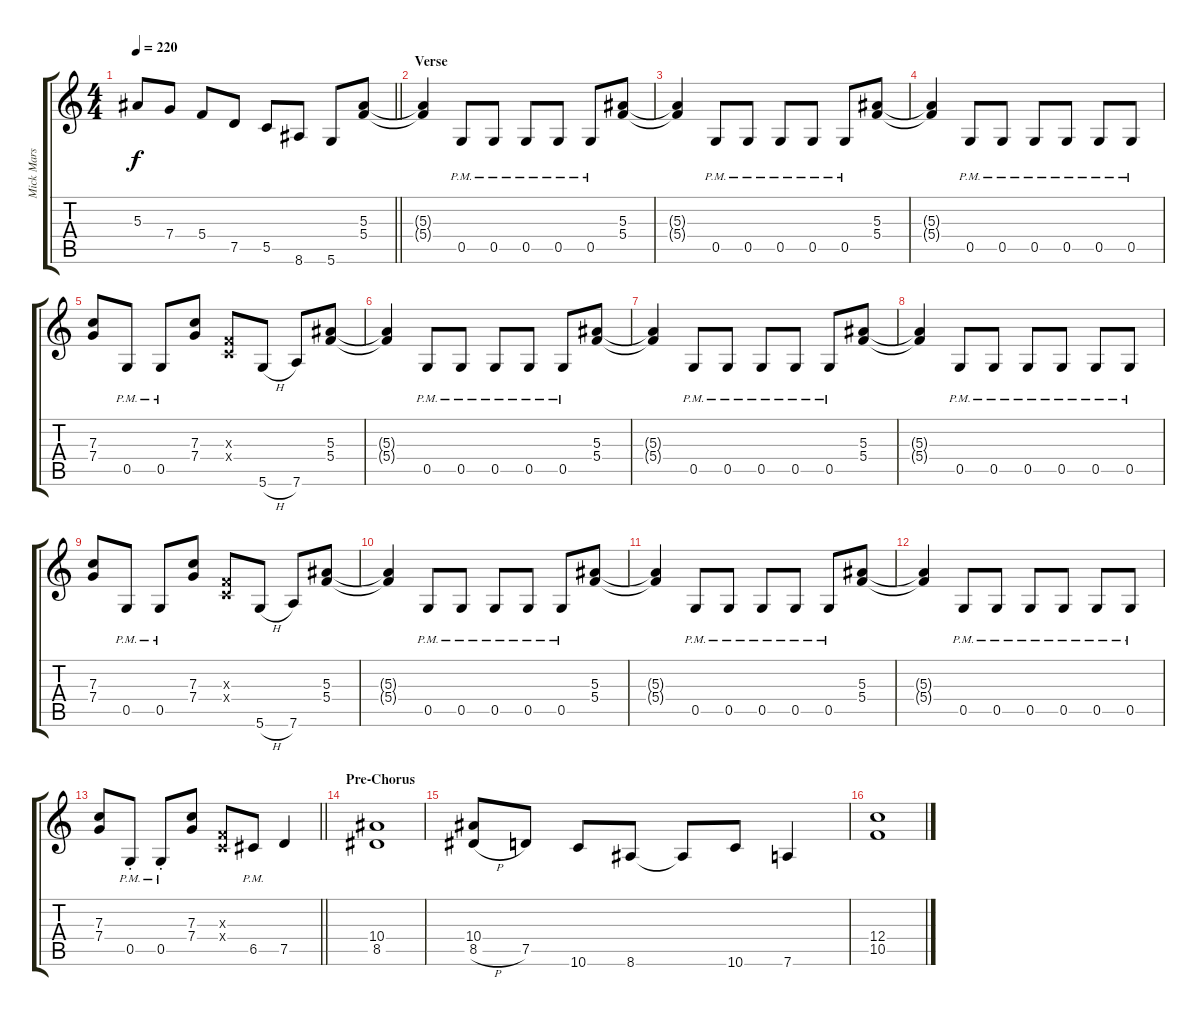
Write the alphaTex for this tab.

\track ("Mick Mars - Guitar II" "Mick Mars ") {instrument overdrivenguitar}
\staff {score tabs}
\tuning (D4 A3 F3 C3 G2 D2) {hide}
\ts (4 4)
\tempo 220
\clef g2
\barLineRight lightlight
\ks c
5.3.8{dy f} 7.4.8 5.4.8 7.5.8 5.5.8 8.6.8 5.6.8 (5.3 5.4).8 |
\section ("" "Verse")
(5.3{t} 5.4{t}).4 0.5{pm}.8 0.5{pm}.8 0.5{pm}.8 0.5{pm}.8 0.5{pm}.8 (5.3 5.4).8 |
(5.3{t} 5.4{t}).4 0.5{pm}.8 0.5{pm}.8 0.5{pm}.8 0.5{pm}.8 0.5{pm}.8 (5.3 5.4).8 |
(5.3{t} 5.4{t}).4 0.5{pm}.8 0.5{pm}.8 0.5{pm}.8 0.5{pm}.8 0.5{pm}.8 0.5{pm}.8 |
(7.3 7.4).8 0.5{pm}.8 0.5{pm}.8 (7.3 7.4).8 (0.3{x} 0.4{x}).8 5.6{h}.8 7.6.8 (5.3 5.4).8 |
(5.3{t} 5.4{t}).4 0.5{pm}.8 0.5{pm}.8 0.5{pm}.8 0.5{pm}.8 0.5{pm}.8 (5.3 5.4).8 |
(5.3{t} 5.4{t}).4 0.5{pm}.8 0.5{pm}.8 0.5{pm}.8 0.5{pm}.8 0.5{pm}.8 (5.3 5.4).8 |
(5.3{t} 5.4{t}).4 0.5{pm}.8 0.5{pm}.8 0.5{pm}.8 0.5{pm}.8 0.5{pm}.8 0.5{pm}.8 |
(7.3 7.4).8 0.5{pm}.8 0.5{pm}.8 (7.3 7.4).8 (0.3{x} 0.4{x}).8 5.6{h}.8 7.6.8 (5.3 5.4).8 |
(5.3{t} 5.4{t}).4 0.5{pm}.8 0.5{pm}.8 0.5{pm}.8 0.5{pm}.8 0.5{pm}.8 (5.3 5.4).8 |
(5.3{t} 5.4{t}).4 0.5{pm}.8 0.5{pm}.8 0.5{pm}.8 0.5{pm}.8 0.5{pm}.8 (5.3 5.4).8 |
(5.3{t} 5.4{t}).4 0.5{pm}.8 0.5{pm}.8 0.5{pm}.8 0.5{pm}.8 0.5{pm}.8 0.5{pm}.8 |
\barLineRight lightlight
(7.3 7.4).8 0.5{pm st}.8 0.5{pm st}.8 (7.3 7.4).8 (0.3{x} 0.4{x}).8 6.5{pm}.8 7.5.4 |
\section ("" "Pre-Chorus")
(10.4 8.5).1 |
(10.4 8.5{h}).8 7.5.8 10.6.8 8.6.8 8.6{t}.8 10.6.8 7.6.4 |
(12.4 10.5).1
